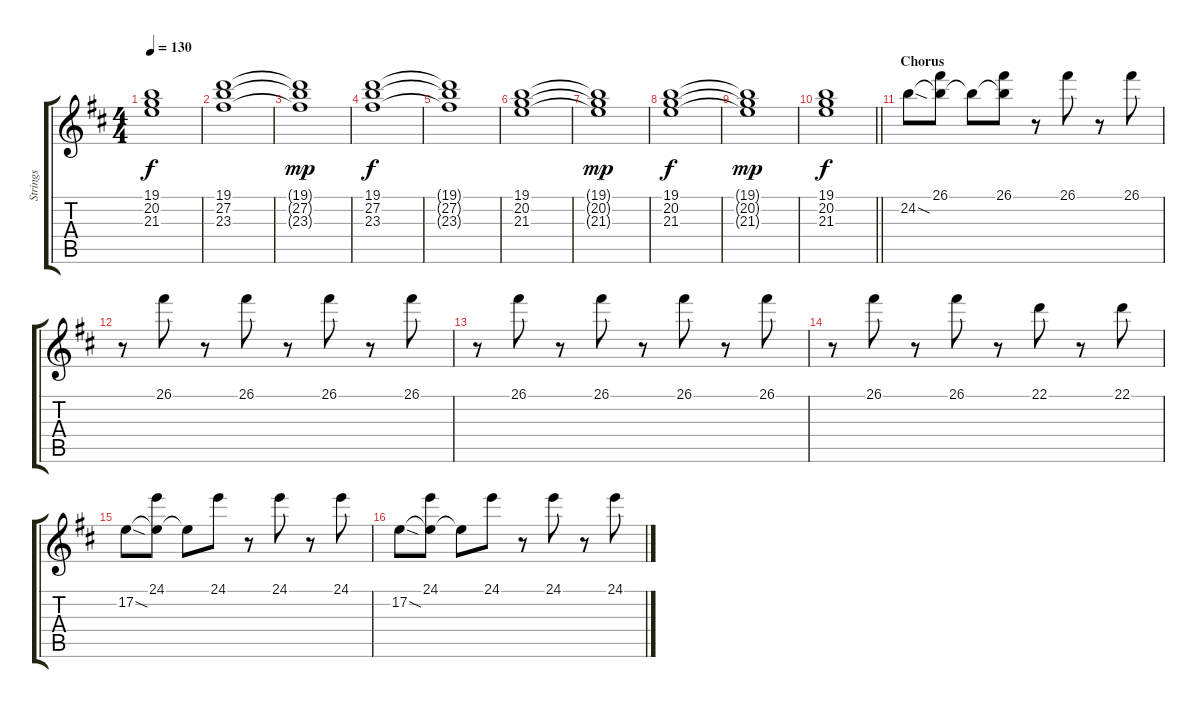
\track ("Strings" "Strings") {instrument stringensemble1}
\staff {score tabs}
\tuning (E4 B3 G3 D3 A2 E2) {hide}
\ts (4 4)
\tempo 130
\clef g2
\ks d
(19.1{t} 20.2{t} 21.3{t}).1{dy f} |
(19.1 27.2 23.3).1 |
(19.1{t} 27.2{t} 23.3{t}).1{dy mp} |
(19.1 27.2 23.3).1{dy f} |
(19.1{t} 27.2{t} 23.3{t}).1 |
(19.1 20.2 21.3).1 |
(19.1{t} 20.2{t} 21.3{t}).1{dy mp} |
(19.1 20.2 21.3).1{dy f} |
(19.1{t} 20.2{t} 21.3{t}).1{dy mp} |
\barLineRight lightlight
(19.1 20.2 21.3).1{dy f} |
\section ("" "Chorus")
24.2{sod}.8 (26.1 24.2{t}).8 24.2{t}.8 (26.1 24.2{t}).8 r.8 26.1.8 r.8 26.1.8 |
r.8 26.1.8 r.8 26.1.8 r.8 26.1.8 r.8 26.1.8 |
r.8 26.1.8 r.8 26.1.8 r.8 26.1.8 r.8 26.1.8 |
r.8 26.1.8 r.8 26.1.8 r.8 22.1.8 r.8 22.1.8 |
17.2{sod}.8 (24.1 17.2{t}).8 17.2{t}.8 24.1.8 r.8 24.1.8 r.8 24.1.8 |
17.2{sod}.8 (24.1 17.2{t}).8 17.2{t}.8 24.1.8 r.8 24.1.8 r.8 24.1.8
